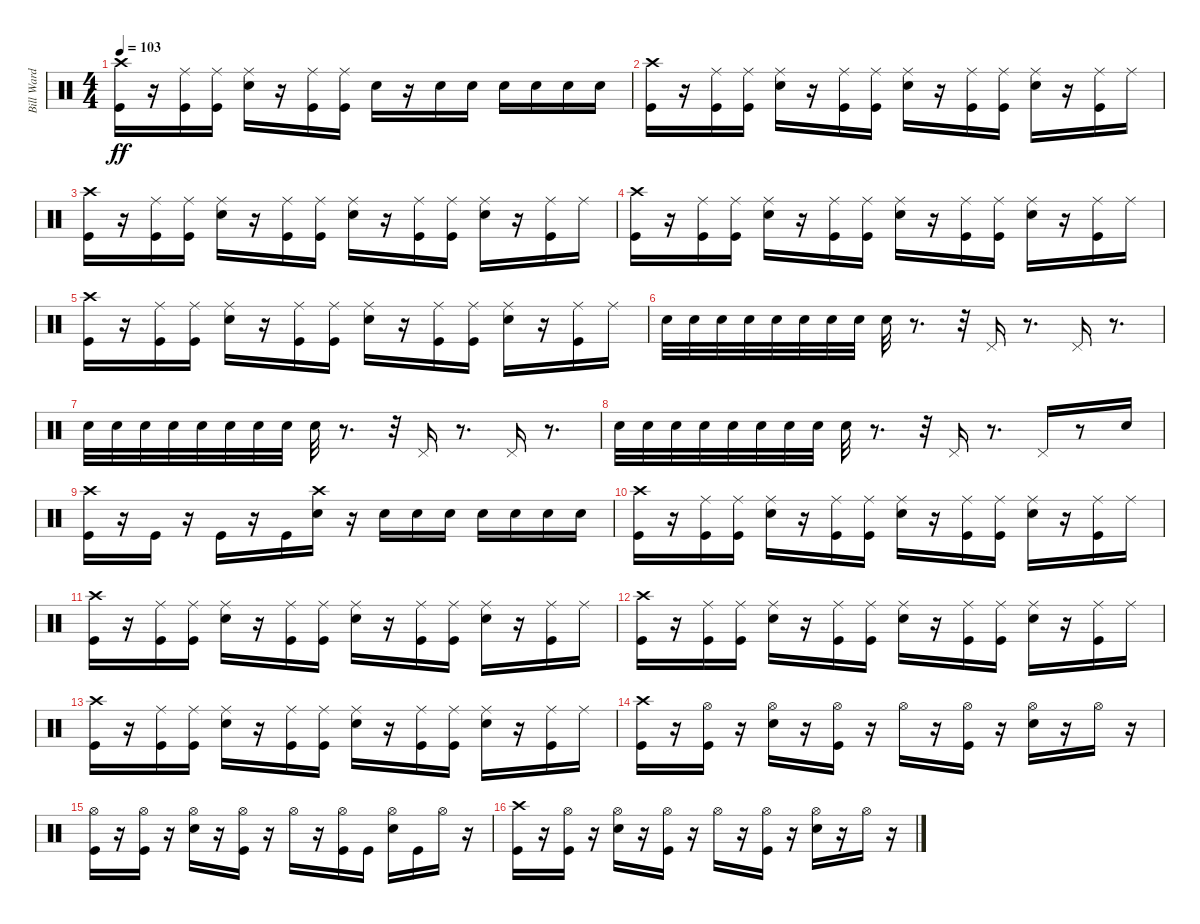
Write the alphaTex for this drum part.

\track ("Bill Ward" "Bill Ward") {instrument percussion}
\staff {score}
\articulation defaults
\ts (4 4)
\tempo 103
\clef neutral
\ks c
("Kick (hit)" "Crash high (hit)").16{dy ff} r.16 ("Kick (hit)" "Ride (middle)").16 ("Kick (hit)" "Ride (middle)").16 ("Ride (middle)" "Snare (hit) 2").16 r.16 ("Kick (hit)" "Ride (middle)").16 ("Kick (hit)" "Ride (middle)").16 "Snare (hit) 2".16 r.16 "Snare (hit) 2".16 "Snare (hit) 2".16 "Snare (hit) 2".16 "Snare (hit) 2".16 "Snare (hit) 2".16 "Snare (hit) 2".16 |
("Crash high (hit)" "Kick (hit)").16 r.16 ("Kick (hit)" "Ride (middle)").16 ("Kick (hit)" "Ride (middle)").16 ("Ride (middle)" "Snare (hit) 2").16 r.16 ("Kick (hit)" "Ride (middle)").16 ("Kick (hit)" "Ride (middle)").16 ("Ride (middle)" "Snare (hit) 2").16 r.16 ("Kick (hit)" "Ride (middle)").16 ("Kick (hit)" "Ride (middle)").16 ("Ride (middle)" "Snare (hit) 2").16 r.16 ("Kick (hit)" "Ride (middle)").16 "Ride (middle)".16 |
("Crash high (hit)" "Kick (hit)").16 r.16 ("Kick (hit)" "Ride (middle)").16 ("Kick (hit)" "Ride (middle)").16 ("Ride (middle)" "Snare (hit) 2").16 r.16 ("Kick (hit)" "Ride (middle)").16 ("Kick (hit)" "Ride (middle)").16 ("Ride (middle)" "Snare (hit) 2").16 r.16 ("Kick (hit)" "Ride (middle)").16 ("Kick (hit)" "Ride (middle)").16 ("Ride (middle)" "Snare (hit) 2").16 r.16 ("Kick (hit)" "Ride (middle)").16 "Ride (middle)".16 |
("Crash high (hit)" "Kick (hit)").16 r.16 ("Kick (hit)" "Ride (middle)").16 ("Kick (hit)" "Ride (middle)").16 ("Ride (middle)" "Snare (hit) 2").16 r.16 ("Kick (hit)" "Ride (middle)").16 ("Kick (hit)" "Ride (middle)").16 ("Ride (middle)" "Snare (hit) 2").16 r.16 ("Kick (hit)" "Ride (middle)").16 ("Kick (hit)" "Ride (middle)").16 ("Ride (middle)" "Snare (hit) 2").16 r.16 ("Kick (hit)" "Ride (middle)").16 "Ride (middle)".16 |
("Crash high (hit)" "Kick (hit)").16 r.16 ("Kick (hit)" "Ride (middle)").16 ("Kick (hit)" "Ride (middle)").16 ("Ride (middle)" "Snare (hit) 2").16 r.16 ("Kick (hit)" "Ride (middle)").16 ("Kick (hit)" "Ride (middle)").16 ("Ride (middle)" "Snare (hit) 2").16 r.16 ("Kick (hit)" "Ride (middle)").16 ("Kick (hit)" "Ride (middle)").16 ("Ride (middle)" "Snare (hit) 2").16 r.16 ("Kick (hit)" "Ride (middle)").16 "Ride (middle)".16 |
"Snare (hit) 2".32 "Snare (hit) 2".32 "Snare (hit) 2".32 "Snare (hit) 2".32 "Snare (hit) 2".32 "Snare (hit) 2".32 "Snare (hit) 2".32 "Snare (hit) 2".32 "Snare (hit) 2".32 r.8{d} r.32 "Pedal Hi-Hat (hit)".16 r.8{d} "Pedal Hi-Hat (hit)".16 r.8{d} |
"Snare (hit) 2".32 "Snare (hit) 2".32 "Snare (hit) 2".32 "Snare (hit) 2".32 "Snare (hit) 2".32 "Snare (hit) 2".32 "Snare (hit) 2".32 "Snare (hit) 2".32 "Snare (hit) 2".32 r.8{d} r.32 "Pedal Hi-Hat (hit)".16 r.8{d} "Pedal Hi-Hat (hit)".16 r.8{d} |
"Snare (hit) 2".32 "Snare (hit) 2".32 "Snare (hit) 2".32 "Snare (hit) 2".32 "Snare (hit) 2".32 "Snare (hit) 2".32 "Snare (hit) 2".32 "Snare (hit) 2".32 "Snare (hit) 2".32 r.8{d} r.32 "Pedal Hi-Hat (hit)".16 r.8{d} "Pedal Hi-Hat (hit)".16 r.8 "Snare (hit) 2".16 |
("Kick (hit)" "Crash high (hit)").16 r.16 "Kick (hit)".16 r.16 "Kick (hit)".16 r.16 "Kick (hit)".16 ("Crash high (hit)" "Snare (hit) 2").16 r.16 "Snare (hit) 2".16 "Snare (hit) 2".16 "Snare (hit) 2".16 "Snare (hit) 2".16 "Snare (hit) 2".16 "Snare (hit) 2".16 "Snare (hit) 2".16 |
("Crash high (hit)" "Kick (hit)").16 r.16 ("Kick (hit)" "Ride (middle)").16 ("Kick (hit)" "Ride (middle)").16 ("Ride (middle)" "Snare (hit) 2").16 r.16 ("Kick (hit)" "Ride (middle)").16 ("Kick (hit)" "Ride (middle)").16 ("Ride (middle)" "Snare (hit) 2").16 r.16 ("Kick (hit)" "Ride (middle)").16 ("Kick (hit)" "Ride (middle)").16 ("Ride (middle)" "Snare (hit) 2").16 r.16 ("Kick (hit)" "Ride (middle)").16 "Ride (middle)".16 |
("Crash high (hit)" "Kick (hit)").16 r.16 ("Kick (hit)" "Ride (middle)").16 ("Kick (hit)" "Ride (middle)").16 ("Ride (middle)" "Snare (hit) 2").16 r.16 ("Kick (hit)" "Ride (middle)").16 ("Kick (hit)" "Ride (middle)").16 ("Ride (middle)" "Snare (hit) 2").16 r.16 ("Kick (hit)" "Ride (middle)").16 ("Kick (hit)" "Ride (middle)").16 ("Ride (middle)" "Snare (hit) 2").16 r.16 ("Kick (hit)" "Ride (middle)").16 "Ride (middle)".16 |
("Crash high (hit)" "Kick (hit)").16 r.16 ("Kick (hit)" "Ride (middle)").16 ("Kick (hit)" "Ride (middle)").16 ("Ride (middle)" "Snare (hit) 2").16 r.16 ("Kick (hit)" "Ride (middle)").16 ("Kick (hit)" "Ride (middle)").16 ("Ride (middle)" "Snare (hit) 2").16 r.16 ("Kick (hit)" "Ride (middle)").16 ("Kick (hit)" "Ride (middle)").16 ("Ride (middle)" "Snare (hit) 2").16 r.16 ("Kick (hit)" "Ride (middle)").16 "Ride (middle)".16 |
("Crash high (hit)" "Kick (hit)").16 r.16 ("Kick (hit)" "Ride (middle)").16 ("Kick (hit)" "Ride (middle)").16 ("Ride (middle)" "Snare (hit) 2").16 r.16 ("Kick (hit)" "Ride (middle)").16 ("Kick (hit)" "Ride (middle)").16 ("Ride (middle)" "Snare (hit) 2").16 r.16 ("Kick (hit)" "Ride (middle)").16 ("Kick (hit)" "Ride (middle)").16 ("Ride (middle)" "Snare (hit) 2").16 r.16 ("Kick (hit)" "Ride (middle)").16 "Ride (middle)".16 |
("Crash high (hit)" "Kick (hit)").16 r.16 ("Kick (hit)" "Hi-Hat (open)").16 r.16 ("Snare (hit) 2" "Hi-Hat (open)").16 r.16 ("Kick (hit)" "Hi-Hat (open)").16 r.16 "Hi-Hat (open)".16 r.16 ("Kick (hit)" "Hi-Hat (open)").16 r.16 ("Hi-Hat (open)" "Snare (hit) 2").16 r.16 "Hi-Hat (open)".16 r.16 |
("Kick (hit)" "Hi-Hat (open)").16 r.16 ("Kick (hit)" "Hi-Hat (open)").16 r.16 ("Snare (hit) 2" "Hi-Hat (open)").16 r.16 ("Kick (hit)" "Hi-Hat (open)").16 r.16 "Hi-Hat (open)".16 r.16 ("Kick (hit)" "Hi-Hat (open)").16 "Kick (hit)".16 ("Hi-Hat (open)" "Snare (hit) 2").16 "Kick (hit)".16 "Hi-Hat (open)".16 r.16 |
("Kick (hit)" "Crash high (hit)").16 r.16 ("Kick (hit)" "Hi-Hat (open)").16 r.16 ("Snare (hit) 2" "Hi-Hat (open)").16 r.16 ("Kick (hit)" "Hi-Hat (open)").16 r.16 "Hi-Hat (open)".16 r.16 ("Kick (hit)" "Hi-Hat (open)").16 r.16 ("Hi-Hat (open)" "Snare (hit) 2").16 r.16 "Hi-Hat (open)".16 r.16
